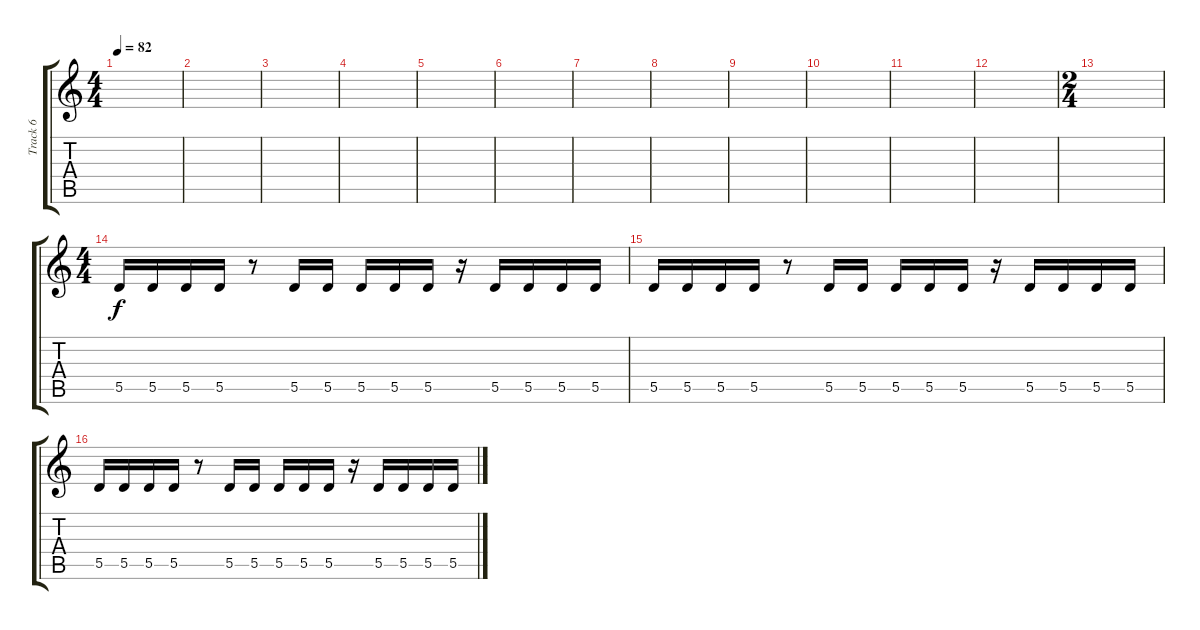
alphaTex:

\track ("Track 6" "Track 6") {instrument electricguitarmuted}
\staff {score tabs}
\tuning (E4 B3 G3 D3 A2 D2) {hide}
\ts (4 4)
\tempo 82
\clef g2
\ks c
|
|
|
|
|
|
|
|
|
|
|
|
\ts (2 4)
|
\ts (4 4)
5.5.16 5.5.16 5.5.16 5.5.16 r.8 5.5.16 5.5.16 5.5.16 5.5.16 5.5.16 r.16 5.5.16 5.5.16 5.5.16 5.5.16 |
5.5.16 5.5.16 5.5.16 5.5.16 r.8 5.5.16 5.5.16 5.5.16 5.5.16 5.5.16 r.16 5.5.16 5.5.16 5.5.16 5.5.16 |
5.5.16 5.5.16 5.5.16 5.5.16 r.8 5.5.16 5.5.16 5.5.16 5.5.16 5.5.16 r.16 5.5.16 5.5.16 5.5.16 5.5.16
